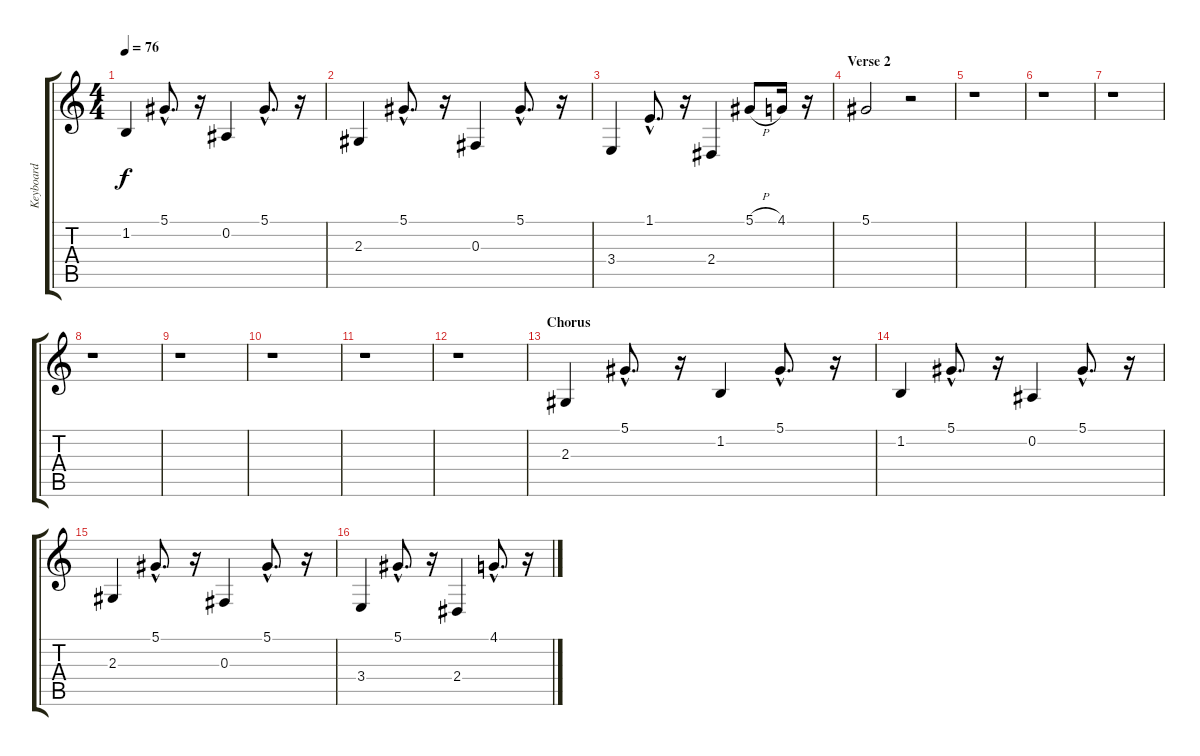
\track ("Keyboard" "Keyboard") {instrument rockorgan}
\staff {score tabs}
\tuning (Eb4 Bb3 Gb3 Db3 Ab2 Eb2) {hide}
\ts (4 4)
\tempo 76
\clef g2
\ks c
1.2.4{dy f} 5.1{hac}.8{d} r.16 0.2.4 5.1{hac}.8{d} r.16 |
2.3.4 5.1{hac}.8{d} r.16 0.3.4 5.1{hac}.8{d} r.16 |
3.4.4 1.1{hac}.8{d} r.16 2.4.4 5.1{h}.8 4.1.16 r.16 |
\section ("" "Verse 2")
5.1.2{volume 0} r.2 |
r.1 |
r.1 |
r.1 |
r.1 |
r.1 |
r.1 |
r.1 |
r.1 |
\section ("" "Chorus")
2.3.4{volume 12} 5.1{hac}.8{d} r.16 1.2.4 5.1{hac}.8{d} r.16 |
1.2.4 5.1{hac}.8{d} r.16 0.2.4 5.1{hac}.8{d} r.16 |
2.3.4 5.1{hac}.8{d} r.16 0.3.4 5.1{hac}.8{d} r.16 |
3.4.4 5.1{hac}.8{d} r.16 2.4.4 4.1{hac}.8{d} r.16
